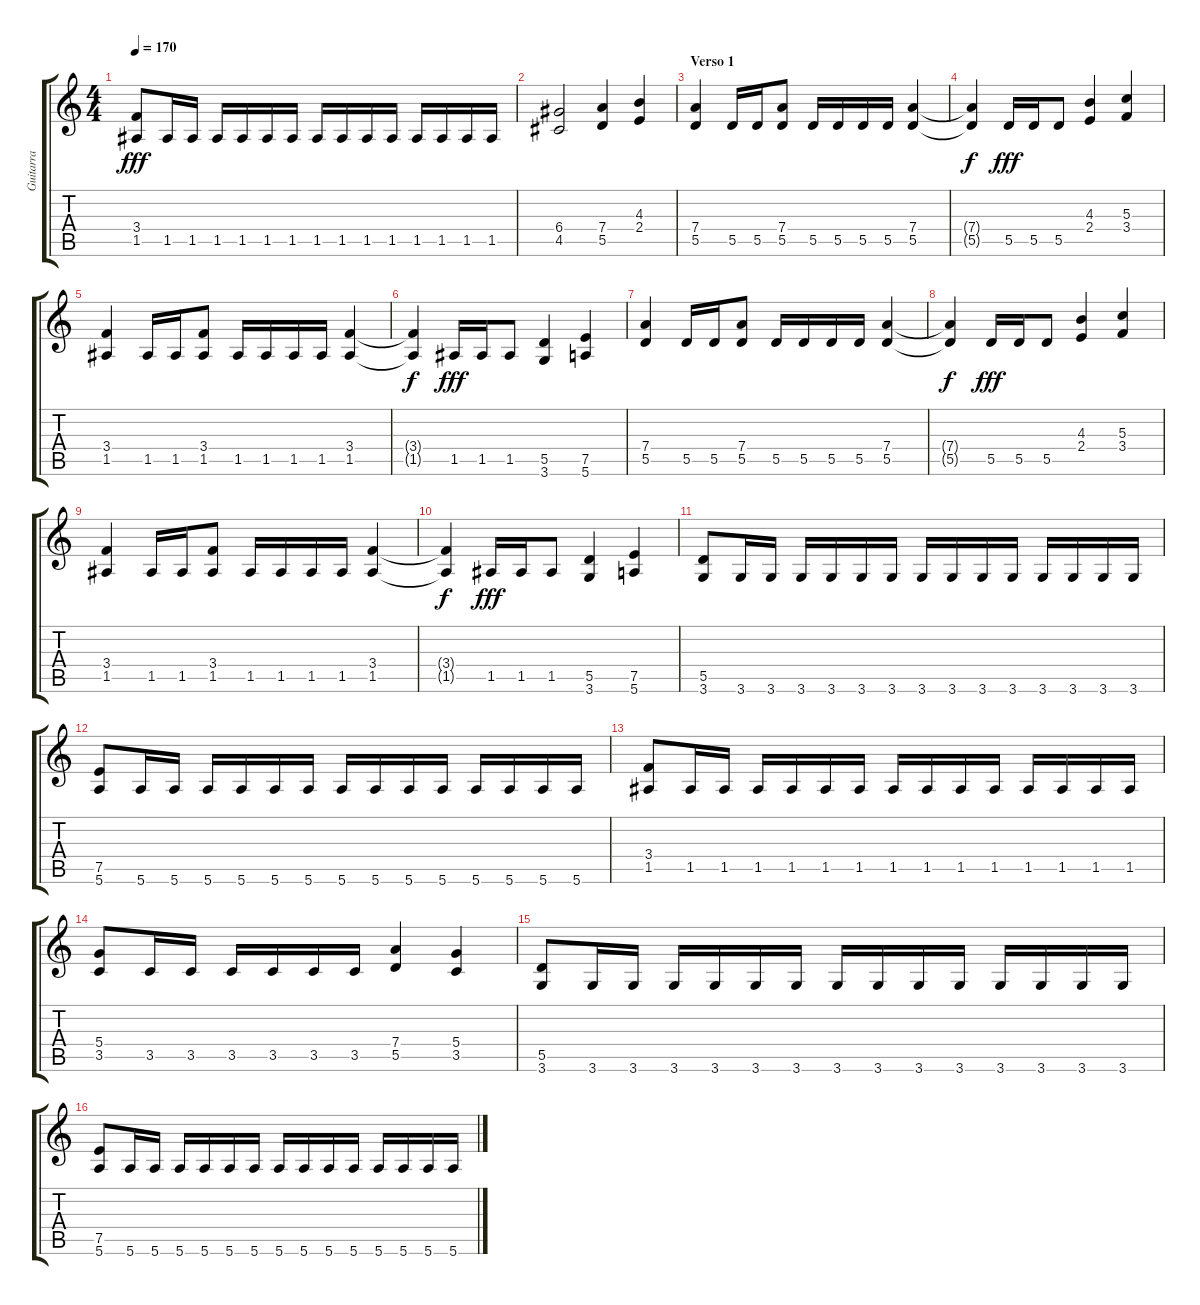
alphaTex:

\track ("Guitarra" "Guitarra") {instrument distortionguitar}
\staff {score tabs}
\tuning (E4 B3 G3 D3 A2 E2) {hide}
\ts (4 4)
\tempo 170
\clef g2
\ks c
(3.4 1.5).8{dy fff} 1.5.16 1.5.16 1.5.16 1.5.16 1.5.16 1.5.16 1.5.16 1.5.16 1.5.16 1.5.16 1.5.16 1.5.16 1.5.16 1.5.16 |
(6.4 4.5).2 (7.4 5.5).4 (4.3 2.4).4 |
\section ("" "Verso 1")
(7.4 5.5).4 5.5.16 5.5.16 (7.4 5.5).8 5.5.16 5.5.16 5.5.16 5.5.16 (7.4 5.5).4 |
(7.4{t} 5.5{t}).4{dy f} 5.5.16{dy fff} 5.5.16 5.5.8 (4.3 2.4).4 (5.3 3.4).4 |
(3.4 1.5).4 1.5.16 1.5.16 (3.4 1.5).8 1.5.16 1.5.16 1.5.16 1.5.16 (3.4 1.5).4 |
(3.4{t} 1.5{t}).4{dy f} 1.5.16{dy fff} 1.5.16 1.5.8 (5.5 3.6).4 (7.5 5.6).4 |
(7.4 5.5).4 5.5.16 5.5.16 (7.4 5.5).8 5.5.16 5.5.16 5.5.16 5.5.16 (7.4 5.5).4 |
(7.4{t} 5.5{t}).4{dy f} 5.5.16{dy fff} 5.5.16 5.5.8 (4.3 2.4).4 (5.3 3.4).4 |
(3.4 1.5).4 1.5.16 1.5.16 (3.4 1.5).8 1.5.16 1.5.16 1.5.16 1.5.16 (3.4 1.5).4 |
(3.4{t} 1.5{t}).4{dy f} 1.5.16{dy fff} 1.5.16 1.5.8 (5.5 3.6).4 (7.5 5.6).4 |
(5.5 3.6).8 3.6.16 3.6.16 3.6.16 3.6.16 3.6.16 3.6.16 3.6.16 3.6.16 3.6.16 3.6.16 3.6.16 3.6.16 3.6.16 3.6.16 |
(7.5 5.6).8 5.6.16 5.6.16 5.6.16 5.6.16 5.6.16 5.6.16 5.6.16 5.6.16 5.6.16 5.6.16 5.6.16 5.6.16 5.6.16 5.6.16 |
(3.4 1.5).8 1.5.16 1.5.16 1.5.16 1.5.16 1.5.16 1.5.16 1.5.16 1.5.16 1.5.16 1.5.16 1.5.16 1.5.16 1.5.16 1.5.16 |
(5.4 3.5).8 3.5.16 3.5.16 3.5.16 3.5.16 3.5.16 3.5.16 (7.4 5.5).4 (5.4 3.5).4 |
(5.5 3.6).8 3.6.16 3.6.16 3.6.16 3.6.16 3.6.16 3.6.16 3.6.16 3.6.16 3.6.16 3.6.16 3.6.16 3.6.16 3.6.16 3.6.16 |
(7.5 5.6).8 5.6.16 5.6.16 5.6.16 5.6.16 5.6.16 5.6.16 5.6.16 5.6.16 5.6.16 5.6.16 5.6.16 5.6.16 5.6.16 5.6.16
